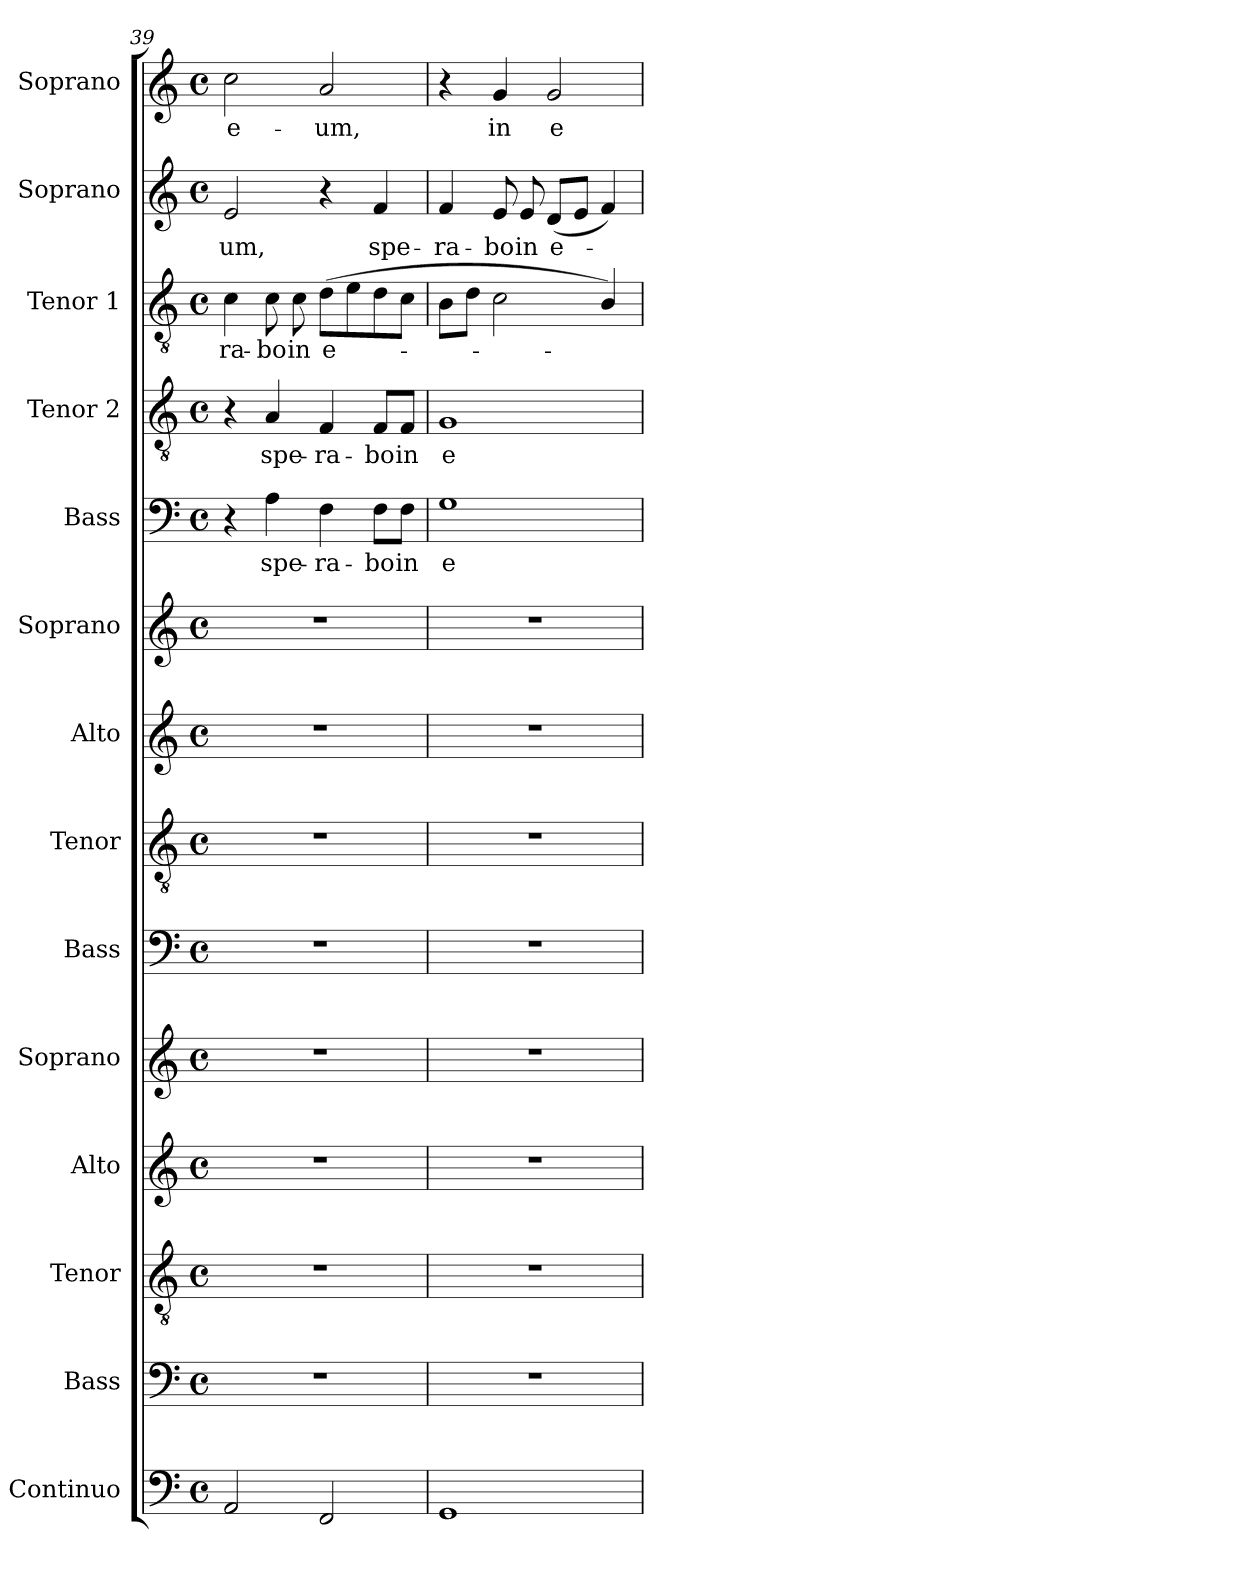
**kern	**kern	**kern	**kern	**kern	**kern	**kern	**kern	**kern	**kern	**text	**kern	**text	**kern	**text	**kern	**text	**kern	**text
*part14	*part13	*part12	*part11	*part10	*part9	*part8	*part7	*part6	*part5	*part5	*part4	*part4	*part3	*part3	*part2	*part2	*part1	*part1
*staff14	*staff13	*staff12	*staff11	*staff10	*staff9	*staff8	*staff7	*staff6	*staff5	*staff5	*staff4	*staff4	*staff3	*staff3	*staff2	*staff2	*staff1	*staff1
*I"Continuo	*I"Bass	*I"Tenor	*I"Alto	*I"Soprano	*I"Bass	*I"Tenor	*I"Alto	*I"Soprano	*I"Bass	*	*I"Tenor 2	*	*I"Tenor 1	*	*I"Soprano	*	*I"Soprano	*
*I'Cont.	*I'B.	*I'T.	*I'A.	*I'S.	*I'B.	*I'T.	*I'A.	*I'S.	*I'B.	*	*I'T2.	*	*I'T1.	*	*I'S.	*	*I'S.	*
*clefF4	*clefF4	*clefGv2	*clefG2	*clefG2	*clefF4	*clefGv2	*clefG2	*clefG2	*clefF4	*	*clefGv2	*	*clefGv2	*	*clefG2	*	*clefG2	*
*	*	*ITrd7c12	*	*	*	*ITrd7c12	*	*	*	*	*ITrd7c12	*	*ITrd7c12	*	*	*	*	*
*k[]	*k[]	*k[]	*k[]	*k[]	*k[]	*k[]	*k[]	*k[]	*k[]	*	*k[]	*	*k[]	*	*k[]	*	*k[]	*
*C:	*C:	*C:	*C:	*C:	*C:	*C:	*C:	*C:	*C:	*	*C:	*	*C:	*	*C:	*	*C:	*
*M4/4	*M4/4	*M4/4	*M4/4	*M4/4	*M4/4	*M4/4	*M4/4	*M4/4	*M4/4	*	*M4/4	*	*M4/4	*	*M4/4	*	*M4/4	*
*met(c)	*met(c)	*met(c)	*met(c)	*met(c)	*met(c)	*met(c)	*met(c)	*met(c)	*met(c)	*	*met(c)	*	*met(c)	*	*met(c)	*	*met(c)	*
=39	=39	=39	=39	=39	=39	=39	=39	=39	=39	=39	=39	=39	=39	=39	=39	=39	=39	=39
!	!	!	!	!	!	!	!	!	!	!	!	!	!	!LO:LY:b:color=#000000	!	!	!	!
!	!	!	!	!	!	!	!	!	!	!	!	!	!	!	!	!LO:LY:b:color=#000000	!	!
!	!	!	!	!	!	!	!	!	!	!	!	!	!	!	!	!	!	!LO:LY:b:color=#000000
2AAi/	1r	1r	1r	1r	1r	1r	1r	1r	4r	.	4r	.	4Ci\	-ra-	2ei/	-um,	2cci\	e-
!	!	!	!	!	!	!	!	!	!	!LO:LY:b:color=#000000	!	!	!	!	!	!	!	!
!	!	!	!	!	!	!	!	!	!	!	!	!LO:LY:b:color=#000000	!	!	!	!	!	!
!	!	!	!	!	!	!	!	!	!	!	!	!	!	!LO:LY:b:color=#000000	!	!	!	!
.	.	.	.	.	.	.	.	.	4Ai\	spe-	4AAi/	spe-	8Ci\	-bo	.	.	.	.
!	!	!	!	!	!	!	!	!	!	!	!	!	!	!LO:LY:b:color=#000000	!	!	!	!
.	.	.	.	.	.	.	.	.	.	.	.	.	8Ci\	in	.	.	.	.
!	!	!	!	!	!	!	!	!	!	!LO:LY:b:color=#000000	!	!	!	!	!	!	!	!
!	!	!	!	!	!	!	!	!	!	!	!	!LO:LY:b:color=#000000	!	!	!	!	!	!
!	!	!	!	!	!	!	!	!	!	!	!	!	!	!LO:LY:b:color=#000000	!	!	!	!
!	!	!	!	!	!	!	!	!	!	!	!	!	!	!	!	!	!	!LO:LY:b:color=#000000
2FFi/	.	.	.	.	.	.	.	.	4Fi\	-ra-	4FFi/	-ra-	(8Di\L	e-	4r	.	2ai/	-um,
.	.	.	.	.	.	.	.	.	.	.	.	.	8Ei\	.	.	.	.	.
!	!	!	!	!	!	!	!	!	!	!LO:LY:b:color=#000000	!	!	!	!	!	!	!	!
!	!	!	!	!	!	!	!	!	!	!	!	!LO:LY:b:color=#000000	!	!	!	!	!	!
!	!	!	!	!	!	!	!	!	!	!	!	!	!	!	!	!LO:LY:b:color=#000000	!	!
.	.	.	.	.	.	.	.	.	8Fi\L	-bo	8FFi/L	-bo	8Di\	.	4fi/	spe-	.	.
!	!	!	!	!	!	!	!	!	!	!LO:LY:b:color=#000000	!	!	!	!	!	!	!	!
!	!	!	!	!	!	!	!	!	!	!	!	!LO:LY:b:color=#000000	!	!	!	!	!	!
.	.	.	.	.	.	.	.	.	8Fi\J	in	8FFi/J	in	8Ci\J	.	.	.	.	.
=40	=40	=40	=40	=40	=40	=40	=40	=40	=40	=40	=40	=40	=40	=40	=40	=40	=40	=40
!	!	!	!	!	!	!	!	!	!	!LO:LY:b:color=#000000	!	!	!	!	!	!	!	!
!	!	!	!	!	!	!	!	!	!	!	!	!LO:LY:b:color=#000000	!	!	!	!	!	!
!	!	!	!	!	!	!	!	!	!	!	!	!	!	!	!	!LO:LY:b:color=#000000	!	!
1GGi	1r	1r	1r	1r	1r	1r	1r	1r	1Gi	e-	1GGi	e-	8BBi\L	.	4fi/	-ra-	4r	.
.	.	.	.	.	.	.	.	.	.	.	.	.	8Di\J	.	.	.	.	.
!	!	!	!	!	!	!	!	!	!	!	!	!	!	!	!	!LO:LY:b:color=#000000	!	!
!	!	!	!	!	!	!	!	!	!	!	!	!	!	!	!	!	!	!LO:LY:b:color=#000000
.	.	.	.	.	.	.	.	.	.	.	.	.	2Ci\	.	8ei/	-bo	4gi/	in
!	!	!	!	!	!	!	!	!	!	!	!	!	!	!	!	!LO:LY:b:color=#000000	!	!
.	.	.	.	.	.	.	.	.	.	.	.	.	.	.	8ei/	in	.	.
!	!	!	!	!	!	!	!	!	!	!	!	!	!	!	!	!LO:LY:b:color=#000000	!	!
!	!	!	!	!	!	!	!	!	!	!	!	!	!	!	!	!	!	!LO:LY:b:color=#000000
.	.	.	.	.	.	.	.	.	.	.	.	.	.	.	(8di/L	e-	2gi/	e-
.	.	.	.	.	.	.	.	.	.	.	.	.	.	.	8ei/J	.	.	.
.	.	.	.	.	.	.	.	.	.	.	.	.	4BBi/)	.	4fi/)	.	.	.
=	=	=	=	=	=	=	=	=	=	=	=	=	=	=	=	=	=	=
*-	*-	*-	*-	*-	*-	*-	*-	*-	*-	*-	*-	*-	*-	*-	*-	*-	*-	*-
